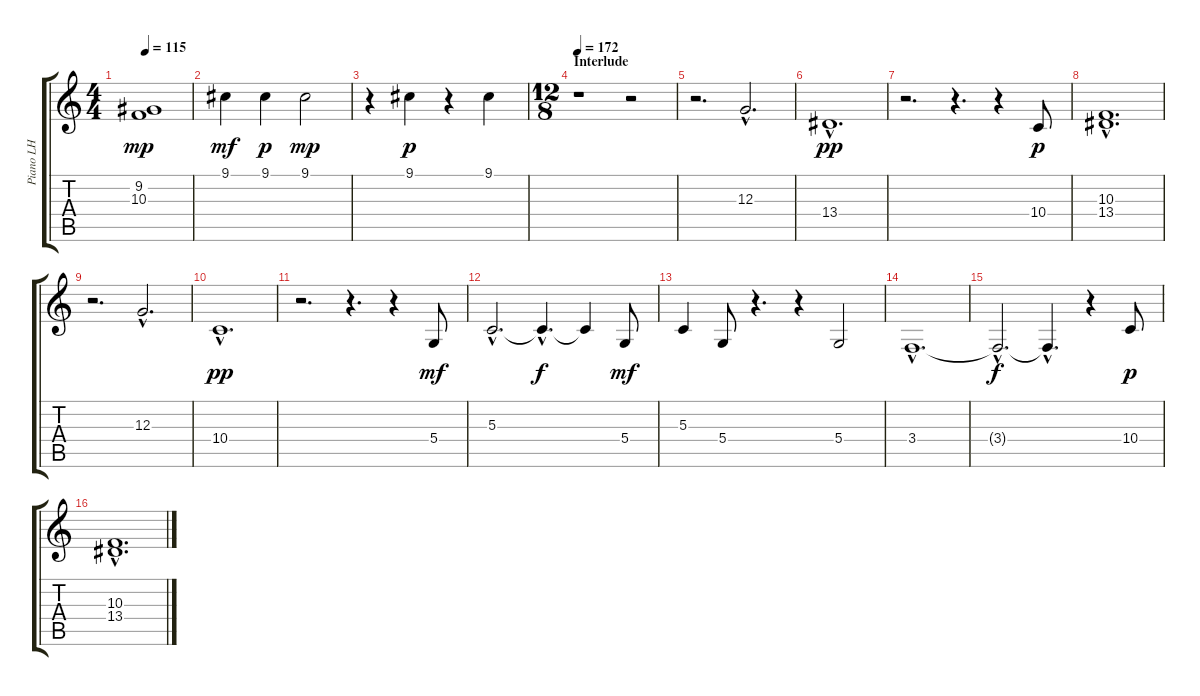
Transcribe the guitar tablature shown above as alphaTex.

\track ("Piano LH" "Piano LH") {instrument acousticgrandpiano}
\staff {score tabs}
\tuning (E4 B3 G3 D3 A2 E2) {hide}
\ts (4 4)
\tempo 115
\clef g2
\ks c
(9.2 10.3).1{dy mp} |
9.1.4{dy mf} 9.1.4{dy p} 9.1.2{dy mp} |
r.4 9.1.4{dy p} r.4 9.1.4 |
\ts (12 8)
\section ("" "Interlude")
\tempo 172
r.1 r.2 |
r.2{d} 12.3{hac}.2{d} |
13.4{hac}.1{d dy pp} |
r.2{d} r.4{d} r.4 10.4.8{dy p} |
(10.3{hac} 13.4{hac}).1{d} |
r.2{d} 12.3{hac}.2{d} |
10.4{hac}.1{d dy pp} |
r.2{d} r.4{d} r.4 5.4.8{dy mf} |
5.3{hac}.2{d} 5.3{hac t}.4{d dy f} 5.3{t}.4 5.4.8{dy mf} |
5.3.4 5.4.8 r.4{d} r.4 5.4.2 |
3.4{hac}.1{d} |
3.4{hac t}.2{d dy f} 3.4{hac t}.4{d} r.4 10.4.8{dy p} |
(10.3{hac} 13.4{hac}).1{d}
